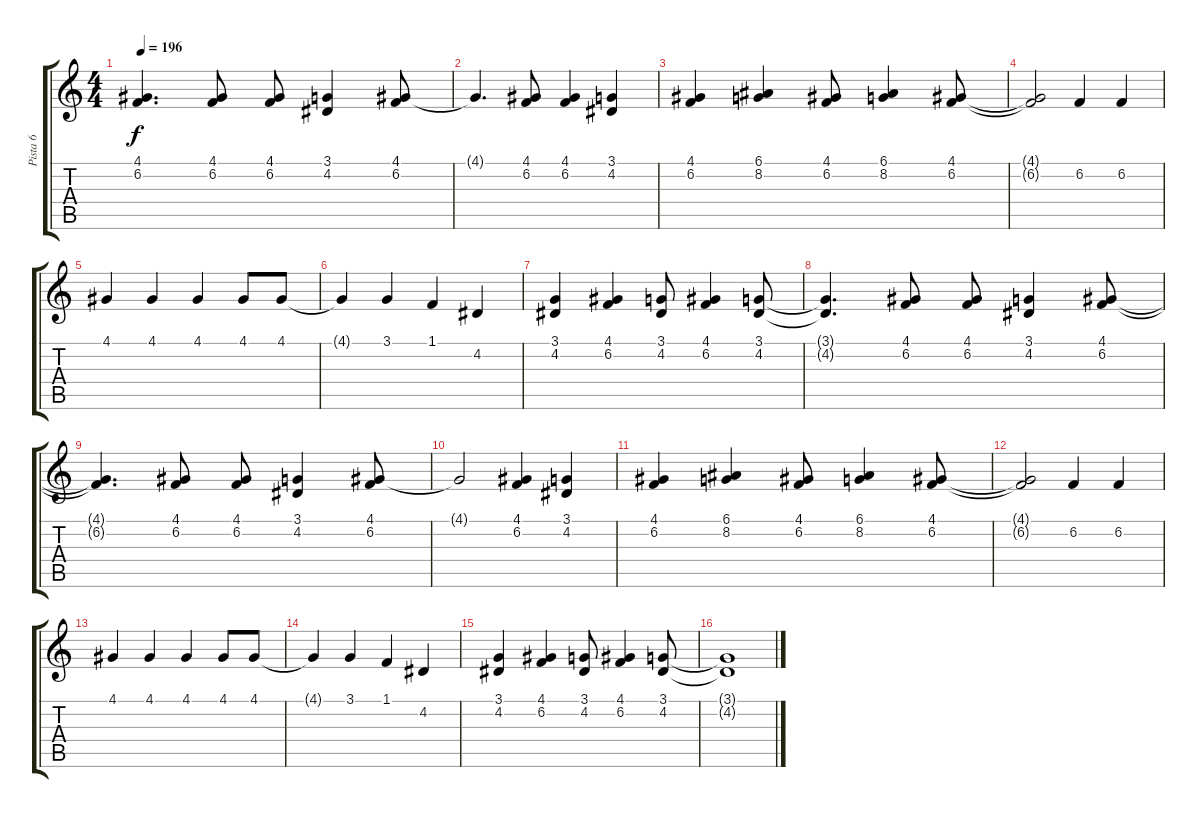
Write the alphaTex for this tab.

\track ("Pista 6" "Pista 6") {instrument electricgrandpiano}
\staff {score tabs}
\tuning (E4 B3 G3 D3 A2 E2) {hide}
\ts (4 4)
\tempo 196
\clef g2
\ks c
(4.1{t} 6.2{t}).4{d dy f} (4.1 6.2).8 (4.1 6.2).8 (3.1 4.2).4 (4.1 6.2).8 |
4.1{t}.4{d} (4.1 6.2).8 (4.1 6.2).4 (3.1 4.2).4 |
(4.1 6.2).4 (6.1 8.2).4 (4.1 6.2).8 (6.1 8.2).4 (4.1 6.2).8 |
(4.1{t} 6.2{t}).2 6.2.4 6.2.4 |
4.1.4 4.1.4 4.1.4 4.1.8 4.1.8 |
4.1{t}.4 3.1.4 1.1.4 4.2.4 |
(3.1 4.2).4 (4.1 6.2).4 (3.1 4.2).8 (4.1 6.2).4 (3.1 4.2).8 |
(3.1{t} 4.2{t}).4{d} (4.1 6.2).8 (4.1 6.2).8 (3.1 4.2).4 (4.1 6.2).8 |
(4.1{t} 6.2{t}).4{d} (4.1 6.2).8 (4.1 6.2).8 (3.1 4.2).4 (4.1 6.2).8 |
4.1{t}.2 (4.1 6.2).4 (3.1 4.2).4 |
(4.1 6.2).4 (6.1 8.2).4 (4.1 6.2).8 (6.1 8.2).4 (4.1 6.2).8 |
(4.1{t} 6.2{t}).2 6.2.4 6.2.4 |
4.1.4 4.1.4 4.1.4 4.1.8 4.1.8 |
4.1{t}.4 3.1.4 1.1.4 4.2.4 |
(3.1 4.2).4 (4.1 6.2).4 (3.1 4.2).8 (4.1 6.2).4 (3.1 4.2).8 |
(3.1{t} 4.2{t}).1
